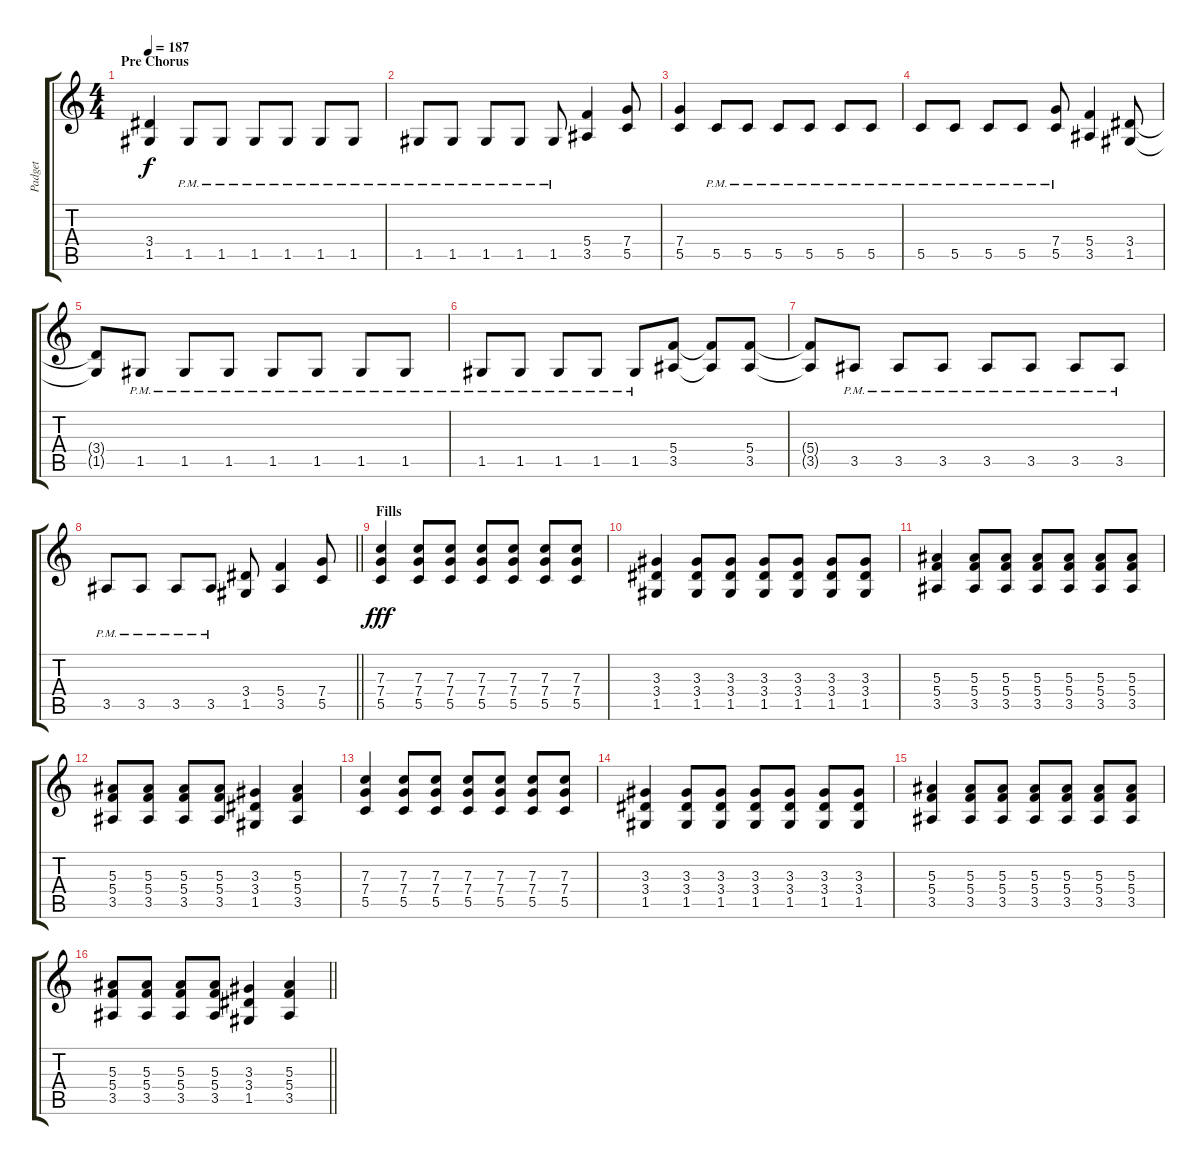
\track ("Padget" "Padget") {instrument overdrivenguitar}
\staff {score tabs}
\tuning (D4 A3 F3 C3 G2 C2) {hide}
\ts (4 4)
\section ("" "Pre Chorus")
\tempo 187
\clef g2
\ks c
(3.4 1.5).4{dy f} 1.5{pm}.8 1.5{pm}.8 1.5{pm}.8 1.5{pm}.8 1.5{pm}.8 1.5{pm}.8 |
1.5{pm}.8 1.5{pm}.8 1.5{pm}.8 1.5{pm}.8 1.5{pm}.8 (5.4 3.5).4 (7.4 5.5).8 |
(7.4 5.5).4 5.5{pm}.8 5.5{pm}.8 5.5{pm}.8 5.5{pm}.8 5.5{pm}.8 5.5{pm}.8 |
5.5{pm}.8 5.5{pm}.8 5.5{pm}.8 5.5{pm}.8 (7.4 5.5{pm}).8 (5.4 3.5).4 (3.4 1.5).8 |
(3.4{t} 1.5{t}).8 1.5{pm}.8 1.5{pm}.8 1.5{pm}.8 1.5{pm}.8 1.5{pm}.8 1.5{pm}.8 1.5{pm}.8 |
1.5{pm}.8 1.5{pm}.8 1.5{pm}.8 1.5{pm}.8 1.5{pm}.8 (5.4 3.5).8 (5.4{t} 3.5{t}).8 (5.4 3.5).8 |
(5.4{t} 3.5{t}).8 3.5{pm}.8 3.5{pm}.8 3.5{pm}.8 3.5{pm}.8 3.5{pm}.8 3.5{pm}.8 3.5{pm}.8 |
\barLineRight lightlight
3.5{pm}.8 3.5{pm}.8 3.5{pm}.8 3.5{pm}.8 (3.4 1.5).8 (5.4 3.5).4 (7.4 5.5).8 |
\section ("" "Fills")
(7.3 7.4 5.5).4{dy fff} (7.3 7.4 5.5).8 (7.3 7.4 5.5).8 (7.3 7.4 5.5).8 (7.3 7.4 5.5).8 (7.3 7.4 5.5).8 (7.3 7.4 5.5).8 |
(3.3 3.4 1.5).4 (3.3 3.4 1.5).8 (3.3 3.4 1.5).8 (3.3 3.4 1.5).8 (3.3 3.4 1.5).8 (3.3 3.4 1.5).8 (3.3 3.4 1.5).8 |
(5.3 5.4 3.5).4 (5.3 5.4 3.5).8 (5.3 5.4 3.5).8 (5.3 5.4 3.5).8 (5.3 5.4 3.5).8 (5.3 5.4 3.5).8 (5.3 5.4 3.5).8 |
(5.3 5.4 3.5).8 (5.3 5.4 3.5).8 (5.3 5.4 3.5).8 (5.3 5.4 3.5).8 (3.3 3.4 1.5).4 (5.3 5.4 3.5).4 |
(7.3 7.4 5.5).4 (7.3 7.4 5.5).8 (7.3 7.4 5.5).8 (7.3 7.4 5.5).8 (7.3 7.4 5.5).8 (7.3 7.4 5.5).8 (7.3 7.4 5.5).8 |
(3.3 3.4 1.5).4 (3.3 3.4 1.5).8 (3.3 3.4 1.5).8 (3.3 3.4 1.5).8 (3.3 3.4 1.5).8 (3.3 3.4 1.5).8 (3.3 3.4 1.5).8 |
(5.3 5.4 3.5).4 (5.3 5.4 3.5).8 (5.3 5.4 3.5).8 (5.3 5.4 3.5).8 (5.3 5.4 3.5).8 (5.3 5.4 3.5).8 (5.3 5.4 3.5).8 |
\barLineRight lightlight
(5.3 5.4 3.5).8 (5.3 5.4 3.5).8 (5.3 5.4 3.5).8 (5.3 5.4 3.5).8 (3.3 3.4 1.5).4 (5.3 5.4 3.5).4
